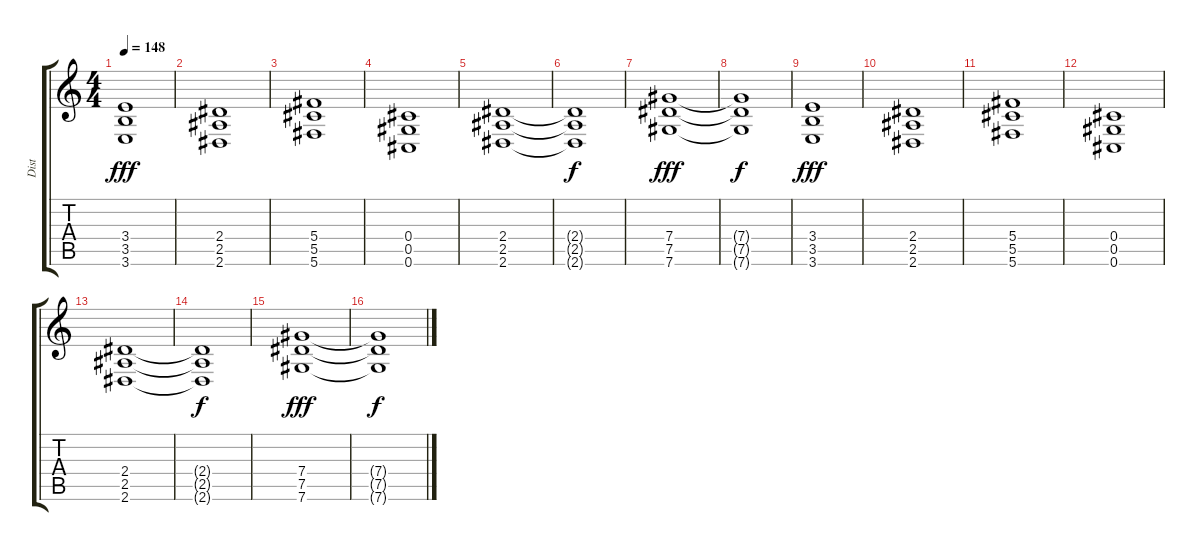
\track ("Dist" "Dist") {instrument distortionguitar}
\staff {score tabs}
\tuning (Eb4 Bb3 Gb3 Db3 Ab2 Db2) {hide}
\ts (4 4)
\tempo 148
\clef g2
\ks c
(3.4 3.5 3.6).1{dy fff} |
(2.4 2.5 2.6).1 |
(5.4 5.5 5.6).1 |
(0.4 0.5 0.6).1 |
(2.4 2.5 2.6).1 |
(2.4{t} 2.5{t} 2.6{t}).1{dy f} |
(7.4 7.5 7.6).1{dy fff} |
(7.4{t} 7.5{t} 7.6{t}).1{dy f} |
(3.4 3.5 3.6).1{dy fff} |
(2.4 2.5 2.6).1 |
(5.4 5.5 5.6).1 |
(0.4 0.5 0.6).1 |
(2.4 2.5 2.6).1 |
(2.4{t} 2.5{t} 2.6{t}).1{dy f} |
(7.4 7.5 7.6).1{dy fff} |
(7.4{t} 7.5{t} 7.6{t}).1{dy f}
